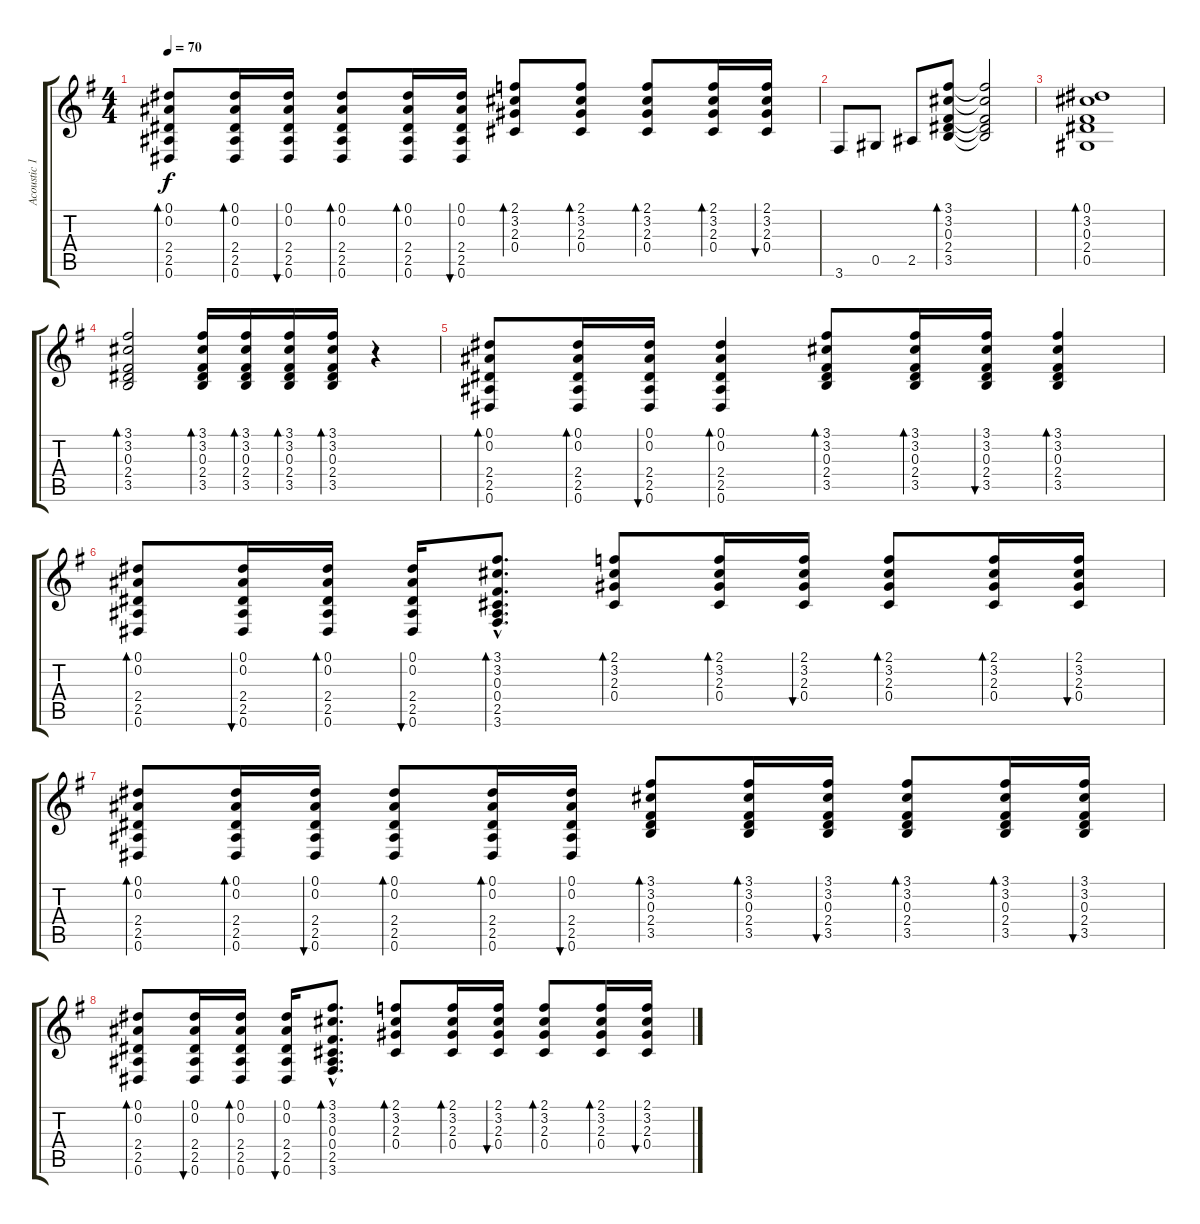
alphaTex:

\track ("Acoustic 12-String" "Acoustic 1") {instrument acousticguitarsteel}
\staff {score tabs}
\tuning (Eb4 Bb3 Gb3 Db3 Ab2 Eb2) {hide}
\ts (4 4)
\tempo 70
\clef g2
\ks g
(0.1 0.2 2.4 2.5 0.6).8{bd 60 dy f} (0.1 0.2 2.4 2.5 0.6).16{bd 60} (0.1 0.2 2.4 2.5 0.6).16{bu 60} (0.1 0.2 2.4 2.5 0.6).8{bd 60} (0.1 0.2 2.4 2.5 0.6).16{bd 60} (0.1 0.2 2.4 2.5 0.6).16{bu 60} (2.1 3.2 2.3 0.4).8{bd 60} (2.1 3.2 2.3 0.4).8{bd 60} (2.1 3.2 2.3 0.4).8{bd 60} (2.1 3.2 2.3 0.4).16{bd 60} (2.1 3.2 2.3 0.4).16{bu 60} |
3.6.8 0.5.8 2.5.8 (3.1 3.2 0.3 2.4 3.5).8{bd 240} (3.1{t} 3.2{t} 0.3{t} 2.4{t} 3.5{t}).2 |
(0.1 3.2 0.3 2.4 0.5).1{bd 240} |
(3.1 3.2 0.3 2.4 3.5).2{bd 240} (3.1 3.2 0.3 2.4 3.5).16{bd 60} (3.1 3.2 0.3 2.4 3.5).16{bd 60} (3.1 3.2 0.3 2.4 3.5).16{bd 60} (3.1 3.2 0.3 2.4 3.5).16{bd 60} r.4 |
(0.1 0.2 2.4 2.5 0.6).8{bd 60} (0.1 0.2 2.4 2.5 0.6).16{bd 60} (0.1 0.2 2.4 2.5 0.6).16{bu 60} (0.1 0.2 2.4 2.5 0.6).4{bd 60} (3.1 3.2 0.3 2.4 3.5).8{bd 60} (3.1 3.2 0.3 2.4 3.5).16{bd 60} (3.1 3.2 0.3 2.4 3.5).16{bu 60} (3.1 3.2 0.3 2.4 3.5).4{bd 60} |
(0.1 0.2 2.4 2.5 0.6).8{bd 60} (0.1 0.2 2.4 2.5 0.6).16{bu 60} (0.1 0.2 2.4 2.5 0.6).16{bd 60} (0.1 0.2 2.4 2.5 0.6).16{bu 60} (3.1{hac} 3.2{hac} 0.3{hac} 0.4{hac} 2.5{hac} 3.6{hac}).8{d bd 60} (2.1 3.2 2.3 0.4).8{bd 60} (2.1 3.2 2.3 0.4).16{bd 60} (2.1 3.2 2.3 0.4).16{bu 60} (2.1 3.2 2.3 0.4).8{bd 60} (2.1 3.2 2.3 0.4).16{bd 60} (2.1 3.2 2.3 0.4).16{bu 60} |
(0.1 0.2 2.4 2.5 0.6).8{bd 60} (0.1 0.2 2.4 2.5 0.6).16{bd 60} (0.1 0.2 2.4 2.5 0.6).16{bu 60} (0.1 0.2 2.4 2.5 0.6).8{bd 60} (0.1 0.2 2.4 2.5 0.6).16{bd 60} (0.1 0.2 2.4 2.5 0.6).16{bu 60} (3.1 3.2 0.3 2.4 3.5).8{bd 60} (3.1 3.2 0.3 2.4 3.5).16{bd 60} (3.1 3.2 0.3 2.4 3.5).16{bu 60} (3.1 3.2 0.3 2.4 3.5).8{bd 60} (3.1 3.2 0.3 2.4 3.5).16{bd 60} (3.1 3.2 0.3 2.4 3.5).16{bu 60} |
(0.1 0.2 2.4 2.5 0.6).8{bd 60} (0.1 0.2 2.4 2.5 0.6).16{bu 60} (0.1 0.2 2.4 2.5 0.6).16{bd 60} (0.1 0.2 2.4 2.5 0.6).16{bu 60} (3.1{hac} 3.2{hac} 0.3{hac} 0.4{hac} 2.5{hac} 3.6{hac}).8{d bd 60} (2.1 3.2 2.3 0.4).8{bd 60} (2.1 3.2 2.3 0.4).16{bd 60} (2.1 3.2 2.3 0.4).16{bu 60} (2.1 3.2 2.3 0.4).8{bd 60} (2.1 3.2 2.3 0.4).16{bd 60} (2.1 3.2 2.3 0.4).16{bu 60}
